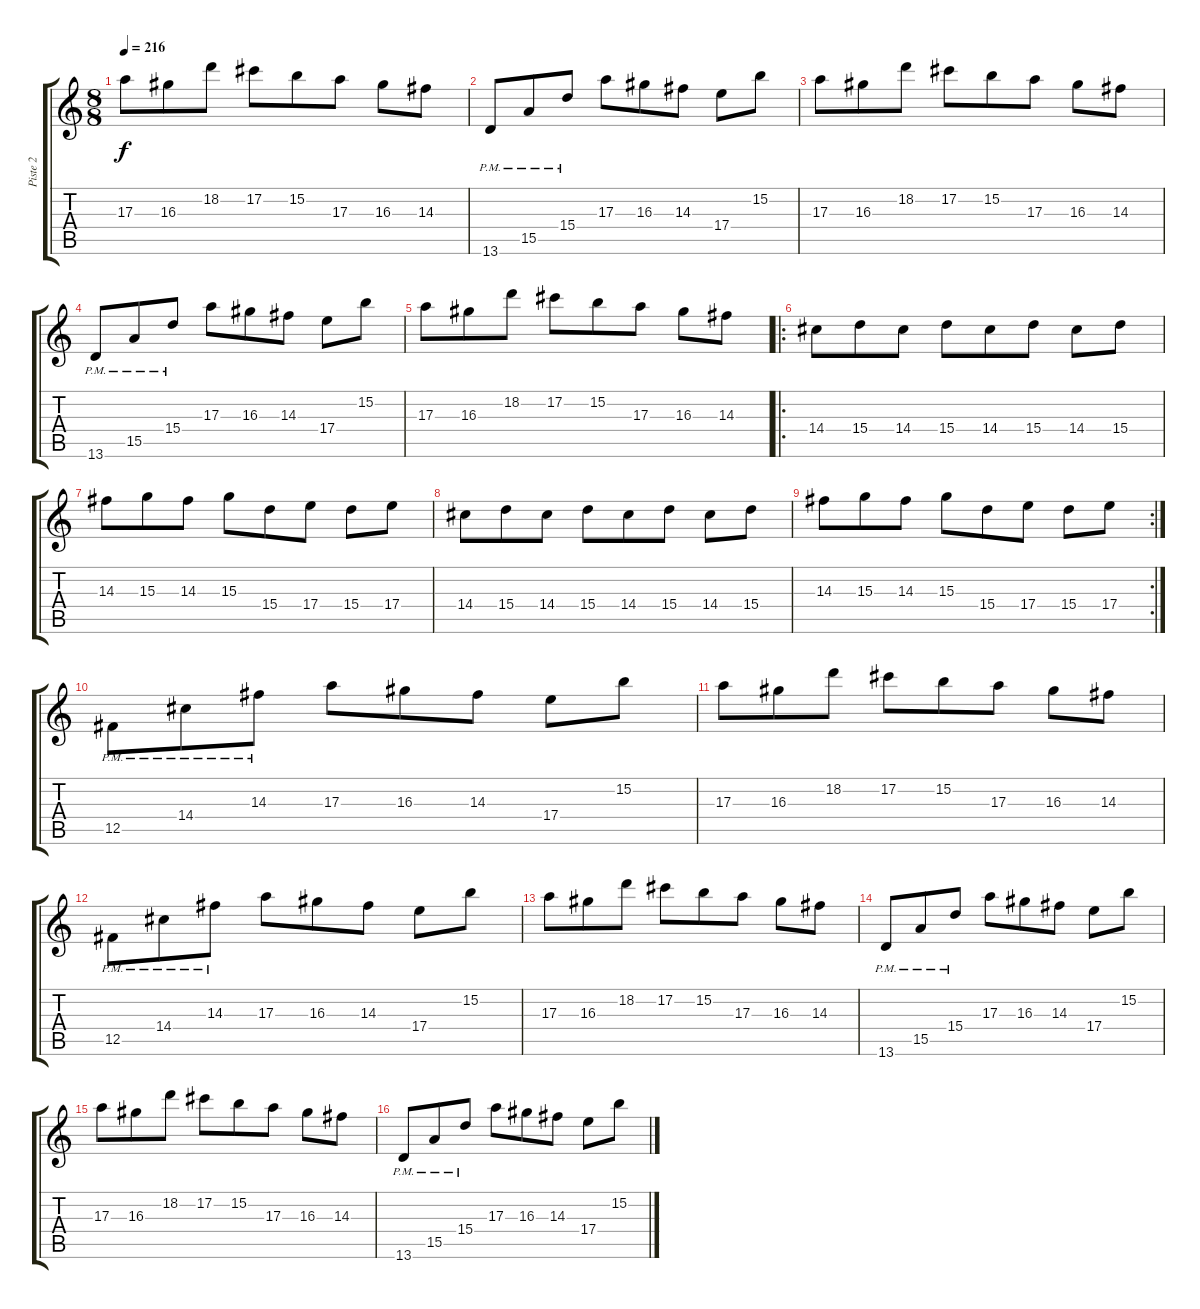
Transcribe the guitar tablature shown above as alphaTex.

\track ("Piste 2" "Piste 2") {instrument distortionguitar}
\staff {score tabs}
\tuning (Db4 Ab3 E3 B2 Gb2 Db2) {hide}
\ts (8 8)
\tempo 216
\clef g2
\ks c
17.3.8{dy f} 16.3.8 18.2.8 17.2.8 15.2.8 17.3.8 16.3.8 14.3.8 |
13.6{pm}.8 15.5{pm}.8 15.4{pm}.8 17.3.8 16.3.8 14.3.8 17.4.8 15.2.8 |
17.3.8 16.3.8 18.2.8 17.2.8 15.2.8 17.3.8 16.3.8 14.3.8 |
13.6{pm}.8 15.5{pm}.8 15.4{pm}.8 17.3.8 16.3.8 14.3.8 17.4.8 15.2.8 |
17.3.8 16.3.8 18.2.8 17.2.8 15.2.8 17.3.8 16.3.8 14.3.8 |
\ro
14.4.8 15.4.8 14.4.8 15.4.8 14.4.8 15.4.8 14.4.8 15.4.8 |
14.3.8 15.3.8 14.3.8 15.3.8 15.4.8 17.4.8 15.4.8 17.4.8 |
14.4.8 15.4.8 14.4.8 15.4.8 14.4.8 15.4.8 14.4.8 15.4.8 |
\rc 2
14.3.8 15.3.8 14.3.8 15.3.8 15.4.8 17.4.8 15.4.8 17.4.8 |
12.5{pm}.8 14.4{pm}.8 14.3{pm}.8 17.3.8 16.3.8 14.3.8 17.4.8 15.2.8 |
17.3.8 16.3.8 18.2.8 17.2.8 15.2.8 17.3.8 16.3.8 14.3.8 |
12.5{pm}.8 14.4{pm}.8 14.3{pm}.8 17.3.8 16.3.8 14.3.8 17.4.8 15.2.8 |
17.3.8 16.3.8 18.2.8 17.2.8 15.2.8 17.3.8 16.3.8 14.3.8 |
13.6{pm}.8 15.5{pm}.8 15.4{pm}.8 17.3.8 16.3.8 14.3.8 17.4.8 15.2.8 |
17.3.8 16.3.8 18.2.8 17.2.8 15.2.8 17.3.8 16.3.8 14.3.8 |
13.6{pm}.8 15.5{pm}.8 15.4{pm}.8 17.3.8 16.3.8 14.3.8 17.4.8 15.2.8
